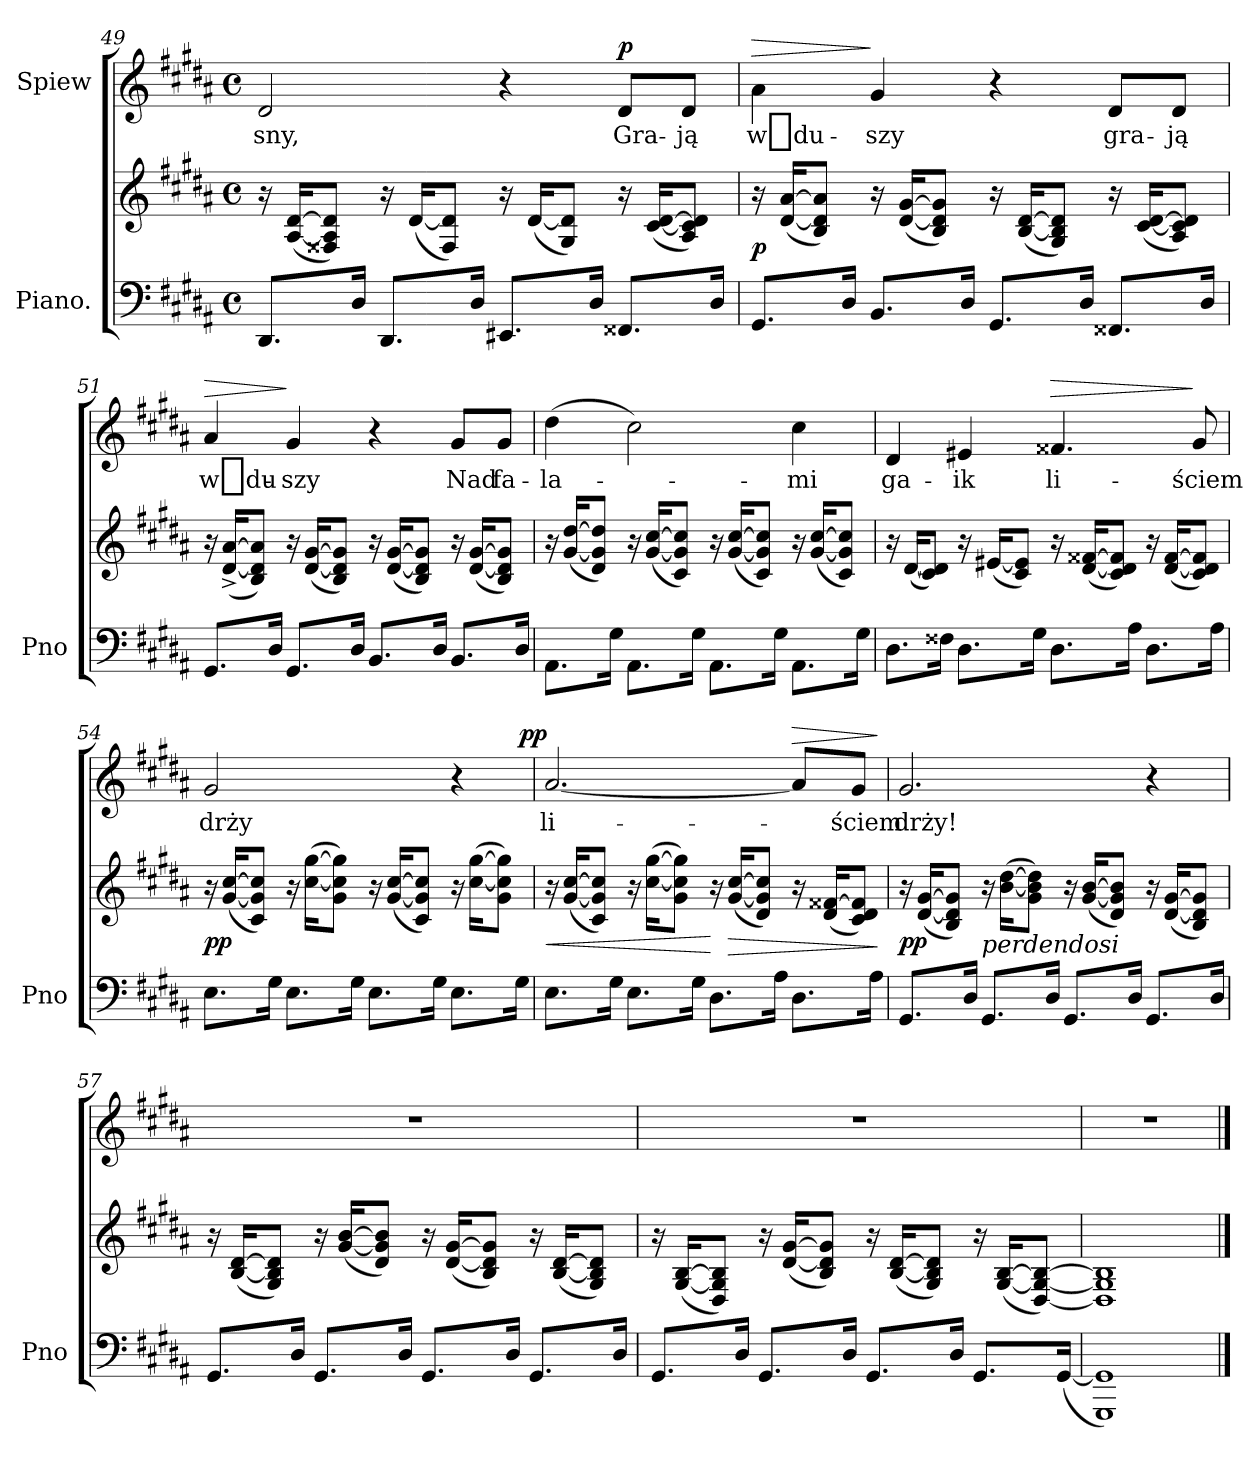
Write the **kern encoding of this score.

**kern	**kern	**dynam	**kern	**text	**dynam
*part2	*part2	*part2	*part1	*part1	*part1
*staff3	*staff2	*staff2/3	*staff1	*staff1	*staff1
*I"Piano.	*	*	*I"Spiew	*	*
*I'Pno	*	*	*	*	*
*clefF4	*clefG2	*	*clefG2	*	*
*k[f#c#g#d#a#]	*k[f#c#g#d#a#]	*	*k[f#c#g#d#a#]	*	*
*M4/4	*M4/4	*	*M4/4	*	*
*met(c)	*met(c)	*	*met(c)	*	*
=49	=49	=49	=49	=49	=49
8.DD#/L	16r	.	2d#/	-sny,	.
.	([16A#/ [16d#/KL	.	.	.	.
.	8F##X/ 8A#]/ 8d#]/J)	.	.	.	.
16D#/Jk	.	.	.	.	.
8.DD#/L	16r	.	.	.	.
.	([16d#/KL	.	.	.	.
.	8F##/ 8d#]/J)	.	.	.	.
16D#/Jk	.	.	.	.	.
8.EE#X/L	16r	.	4r	.	.
.	([16d#/KL	.	.	.	.
.	8G#/ 8d#]/J)	.	.	.	.
16D#/Jk	.	.	.	.	.
!	!	!	!	!	!LO:DY:a
8.FF##X/L	16r	.	8d#/L	Gra-	p
.	([16c#/ [16d#/KL	.	.	.	.
.	8A#/ 8c#]/ 8d#]/J)	.	8d#/J	-ją	.
16D#/Jk	.	.	.	.	.
=50	=50	=50	=50	=50	=50
!	!	!	!	!	!LO:HP:a
8.GG#/L	16r	p	4a#\	w_du-	>
.	([16d#/ [16a#/KL	.	.	.	.
.	8B/ 8d#]/ 8a#]/J)	.	.	.	.
16D#/Jk	.	.	.	.	.
8.BB/L	16r	.	4g#/	-szy	]
.	([16d#/ [16g#/KL	.	.	.	.
.	8B/ 8d#]/ 8g#]/J)	.	.	.	.
16D#/Jk	.	.	.	.	.
8.GG#/L	16r	.	4r	.	.
.	([16B/ [16d#/KL	.	.	.	.
.	8G#/ 8B]/ 8d#]/J)	.	.	.	.
16D#/Jk	.	.	.	.	.
8.FF##X/L	16r	.	8d#/L	gra-	.
.	([16c#/ [16d#/KL	.	.	.	.
.	8A#/ 8c#]/ 8d#]/J)	.	8d#/J	-ją	.
16D#/Jk	.	.	.	.	.
=51	=51	=51	=51	=51	=51
!	!	!	!	!	!LO:HP:a
8.GG#/L	16r	.	4a#/	w_du-	>
.	([16d#^>/ [16a#^>/KL	.	.	.	.
.	8B/ 8d#]/ 8a#]/J)	.	.	.	.
16D#/Jk	.	.	.	.	.
8.GG#/L	16r	.	4g#/	-szy	]
.	([16d#/ [16g#/KL	.	.	.	.
.	8B/ 8d#]/ 8g#]/J)	.	.	.	.
16D#/Jk	.	.	.	.	.
8.BB/L	16r	.	4r	.	.
.	([16d#/ [16g#/KL	.	.	.	.
.	8B/ 8d#]/ 8g#]/J)	.	.	.	.
16D#/Jk	.	.	.	.	.
8.BB/L	16r	.	8g#/L	Nad	.
.	([16d#/ [16g#/KL	.	.	.	.
.	8B/ 8d#]/ 8g#]/J)	.	8g#/J	fa-	.
16D#/Jk	.	.	.	.	.
=52	=52	=52	=52	=52	=52
8.AA#\L	16r	.	(4dd#\	-la-	.
.	([16g#/ [16dd#/KL	.	.	.	.
.	8d#/ 8g#]/ 8dd#]/J)	.	.	.	.
16G#\Jk	.	.	.	.	.
8.AA#\L	16r	.	2cc#\)	.	.
.	([16g#/ [16cc#/KL	.	.	.	.
.	8c#/ 8g#]/ 8cc#]/J)	.	.	.	.
16G#\Jk	.	.	.	.	.
8.AA#\L	16r	.	.	.	.
.	([16g#/ [16cc#/KL	.	.	.	.
.	8c#/ 8g#]/ 8cc#]/J)	.	.	.	.
16G#\Jk	.	.	.	.	.
8.AA#\L	16r	.	4cc#\	-mi	.
.	([16g#/ [16cc#/KL	.	.	.	.
.	8c#/ 8g#]/ 8cc#]/J)	.	.	.	.
16G#\Jk	.	.	.	.	.
=53	=53	=53	=53	=53	=53
8.D#\L	16r	.	4d#/	ga-	.
.	([16d#/KL	.	.	.	.
.	8c#/ 8d#]/J)	.	.	.	.
16F##X\Jk	.	.	.	.	.
8.D#\L	16r	.	4e#X/	-ik	.
.	([16e#X/KL	.	.	.	.
.	8c#/ 8e#]/J)	.	.	.	.
16G#\Jk	.	.	.	.	.
!	!	!	!	!	!LO:HP:a
8.D#\L	16r	.	4.f##X/	li-	>
.	([16d#/ [16f##X/KL	.	.	.	.
.	8c#/ 8d#]/ 8f##]/J)	.	.	.	.
16A#\Jk	.	.	.	.	.
8.D#\L	16r	.	.	.	.
.	([16d#/ [16f##/KL	.	.	.	.
.	8c#/ 8d#]/ 8f##]/J)	.	8g#/	-ściem	]
16A#\Jk	.	.	.	.	.
=54	=54	=54	=54	=54	=54
!	!	!	!LO:N:vis=2	!	!
8.E\L	16r	pp	2.g#/	drży	.
.	([16g#/ [16cc#/KL	.	.	.	.
.	8c#/ 8g#]/ 8cc#]/J)	.	.	.	.
16G#\Jk	.	.	.	.	.
8.E\L	16r	.	.	.	.
.	(<[16cc#\ [16gg#\KL	.	.	.	.
.	8g#\ 8cc#]\ 8gg#]\J)	.	.	.	.
16G#\Jk	.	.	.	.	.
8.E\L	16r	.	.	.	.
.	([16g#/ [16cc#/KL	.	.	.	.
.	8c#/ 8g#]/ 8cc#]/J)	.	.	.	.
16G#\Jk	.	.	.	.	.
8.E\L	16r	.	4r	.	.
.	(<[16cc#\ [16gg#\KL	.	.	.	.
.	8g#\ 8cc#]\ 8gg#]\J)	.	.	.	.
16G#\Jk	.	.	.	.	.
=55	=55	=55	=55	=55	=55
!	!	!	!	!	!LO:DY:a:rj
8.E\L	16r	<	[2.a#/	li-	pp
.	([16g#/ [16cc#/KL	.	.	.	.
.	8c#/ 8g#]/ 8cc#]/J)	.	.	.	.
16G#\Jk	.	.	.	.	.
8.E\L	16r	.	.	.	.
.	(<[16cc#\ [16gg#\KL	.	.	.	.
.	8g#\ 8cc#]\ 8gg#]\J)	.	.	.	.
16G#\Jk	.	.	.	.	.
8.D#\L	16r	[	.	.	.
.	([16g#/ [16cc#/KL	>	.	.	.
.	8d#/ 8g#]/ 8cc#]/J)	.	.	.	.
16A#\Jk	.	.	.	.	.
!	!	!	!	!	!LO:HP:a
8.D#\L	16r	.	8a#/L]	.	>
.	(16d#/ [16f##X/KL	.	.	.	.
.	8c#/ 8d#/ 8f##]/J)	.	8g#/J	-ściem	.
16A#\Jk	.	.	.	.	.
.	.	]	.	.	]
=56	=56	=56	=56	=56	=56
8.GG#/L	16r	pp	2.g#/	drży!	.
.	([16d#/ [16g#/KL	.	.	.	.
.	8B/ 8d#]/ 8g#]/J)	.	.	.	.
16D#/Jk	.	.	.	.	.
!LO:TX:a:i:t=perdendosi	!	!	!	!	!
8.GG#/L	16r	.	.	.	.
.	(<[16b\ [16dd#\KL	.	.	.	.
.	8g#\ 8b]\ 8dd#]\J)	.	.	.	.
16D#/Jk	.	.	.	.	.
8.GG#/L	16r	.	.	.	.
.	([16g#/ [16b/KL	.	.	.	.
.	8d#/ 8g#]/ 8b]/J)	.	.	.	.
16D#/Jk	.	.	.	.	.
8.GG#/L	16r	.	4r	.	.
.	([16d#/ [16g#/KL	.	.	.	.
.	8B/ 8d#]/ 8g#]/J)	.	.	.	.
16D#/Jk	.	.	.	.	.
=57	=57	=57	=57	=57	=57
8.GG#/L	16r	.	1r	.	.
.	([16B/ [16d#/KL	.	.	.	.
.	8G#/ 8B]/ 8d#]/J)	.	.	.	.
16D#/Jk	.	.	.	.	.
8.GG#/L	16r	.	.	.	.
.	([16g#/ [16b/KL	.	.	.	.
.	8d#/ 8g#]/ 8b]/J)	.	.	.	.
16D#/Jk	.	.	.	.	.
8.GG#/L	16r	.	.	.	.
.	([16d#/ [16g#/KL	.	.	.	.
.	8B/ 8d#]/ 8g#]/J)	.	.	.	.
16D#/Jk	.	.	.	.	.
8.GG#/L	16r	.	.	.	.
.	([16B/ [16d#/KL	.	.	.	.
.	8G#/ 8B]/ 8d#]/J)	.	.	.	.
16D#/Jk	.	.	.	.	.
=58	=58	=58	=58	=58	=58
8.GG#/L	16r	.	1r	.	.
.	([16G#/ [16B/KL	.	.	.	.
.	8D#/ 8G#]/ 8B]/J)	.	.	.	.
16D#/Jk	.	.	.	.	.
8.GG#/L	16r	.	.	.	.
.	([16d#/ [16g#/KL	.	.	.	.
.	8B/ 8d#]/ 8g#]/J)	.	.	.	.
16D#/Jk	.	.	.	.	.
8.GG#/L	16r	.	.	.	.
.	([16B/ [16d#/KL	.	.	.	.
.	8G#/ 8B]/ 8d#]/J)	.	.	.	.
16D#/Jk	.	.	.	.	.
8.GG#/L	16r	.	.	.	.
.	([16G#/ [16B/KL	.	.	.	.
.	[8D#/ 8G#_/ 8B_/J)	.	.	.	.
([16GG#/Jk	.	.	.	.	.
=59	=59	=59	=59	=59	=59
1GGG# 1GG#])	1D#] 1G#] 1B]	.	1r	.	.
==	==	==	==	==	==
*-	*-	*-	*-	*-	*-
